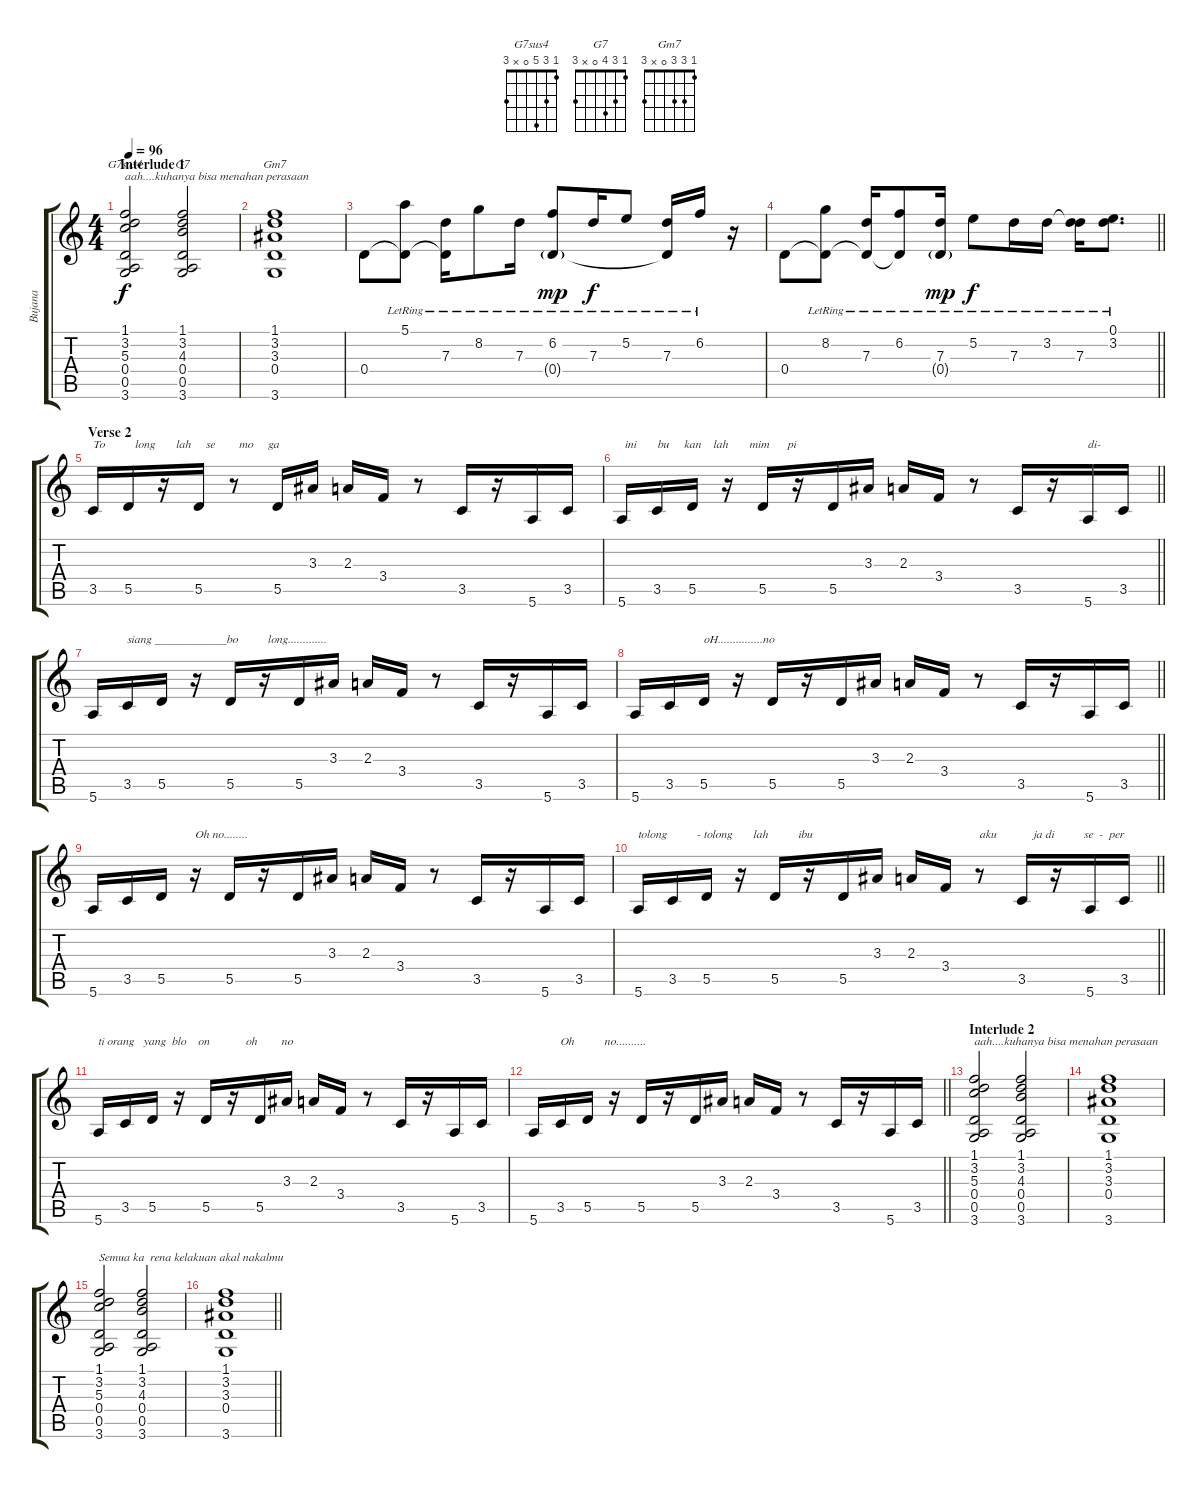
\track ("Bujana" "Bujana") {instrument acousticguitarsteel}
\staff {score tabs}
\tuning (E4 B3 G3 D3 A2 E2) {hide}
\chord ("G7sus4" 1 3 5 0 x 3)
\chord ("G7" 1 3 4 0 x 3)
\chord ("Gm7" 1 3 3 0 x 3)
\ts (4 4)
\section ("" "Interlude 1")
\tempo 96
\clef g2
\ks c
(1.1 3.2 5.3 0.4 0.5 3.6).2{ch "G7sus4" txt "aah....kuhanya bisa menahan perasaan" dy f} (1.1 3.2 4.3 0.4 0.5 3.6).2{ch "G7"} |
(1.1 3.2 3.3 0.4 3.6).1{ch "Gm7"} |
0.4.8 (5.1{lr} 0.4{t}).8 (7.3{lr} 0.4{t}).16 8.2{lr}.8 7.3{lr}.16 (6.2{lr} 0.4{g}).8{dy mp} 7.3{lr}.16{dy f} 5.2{lr}.8 (7.3{lr} 0.4{t}).16 6.2{lr}.16 r.16 |
\barLineRight lightlight
0.4.8 (8.2{lr} 0.4{t}).8 (7.3{lr} 0.4{t}).16 (6.2{lr} 0.4{t}).8 (7.3{lr} 0.4{g}).16{dy mp} 5.2{lr}.8{dy f} 7.3{lr}.16 3.2{lr}.16 (3.2{t} 7.3{lr}).16 (0.1{lr} 3.2{lr}).8{d} |
\section ("" "Verse 2")
3.5.16{txt "To          long       lah     se        mo     ga"} 5.5.16 r.16 5.5.16 r.8 5.5.16 3.3.16 2.3.16 3.4.16 r.8 3.5.16 r.16 5.6.16 3.5.16 |
\barLineRight lightlight
5.6.16{txt " ini       bu     kan    lah       mim      pi    "} 3.5.16 5.5.16 r.16 5.5.16 r.16 5.5.16 3.3.16 2.3.16 3.4.16 r.8 3.5.16 r.16 5.6.16{txt "di-"} 3.5.16 |
5.6.16 3.5.16{txt "siang ____________bo          long............."} 5.5.16 r.16 5.5.16 r.16 5.5.16 3.3.16 2.3.16 3.4.16 r.8 3.5.16 r.16 5.6.16 3.5.16 |
\barLineRight lightlight
5.6.16 3.5.16 5.5.16{txt "oH...............no"} r.16 5.5.16 r.16 5.5.16 3.3.16 2.3.16 3.4.16 r.8 3.5.16 r.16 5.6.16 3.5.16 |
5.6.16 3.5.16 5.5.16 r.16{txt "Oh no........"} 5.5.16 r.16 5.5.16 3.3.16 2.3.16 3.4.16 r.8 3.5.16 r.16 5.6.16 3.5.16 |
\barLineRight lightlight
5.6.16{txt "tolong          - tolong       lah          ibu"} 3.5.16 5.5.16 r.16 5.5.16 r.16 5.5.16 3.3.16 2.3.16 3.4.16 r.8{txt "aku            ja di          se  -  per  "} 3.5.16 r.16 5.6.16 3.5.16 |
5.6.16{txt "ti orang   yang  blo    on            oh        no"} 3.5.16 5.5.16 r.16 5.5.16 r.16 5.5.16 3.3.16 2.3.16 3.4.16 r.8 3.5.16 r.16 5.6.16 3.5.16 |
\barLineRight lightlight
5.6.16 3.5.16{txt "Oh          no.........."} 5.5.16 r.16 5.5.16 r.16 5.5.16 3.3.16 2.3.16 3.4.16 r.8 3.5.16 r.16 5.6.16 3.5.16 |
\section ("" "Interlude 2")
(1.1 3.2 5.3 0.4 0.5 3.6).2{txt "aah....kuhanya bisa menahan perasaan"} (1.1 3.2 4.3 0.4 0.5 3.6).2 |
(1.1 3.2 3.3 0.4 3.6).1 |
(1.1 3.2 5.3 0.4 0.5 3.6).2{txt "Semua ka  rena kelakuan akal nakalmu"} (1.1 3.2 4.3 0.4 0.5 3.6).2 |
\barLineRight lightlight
(1.1 3.2 3.3 0.4 3.6).1
